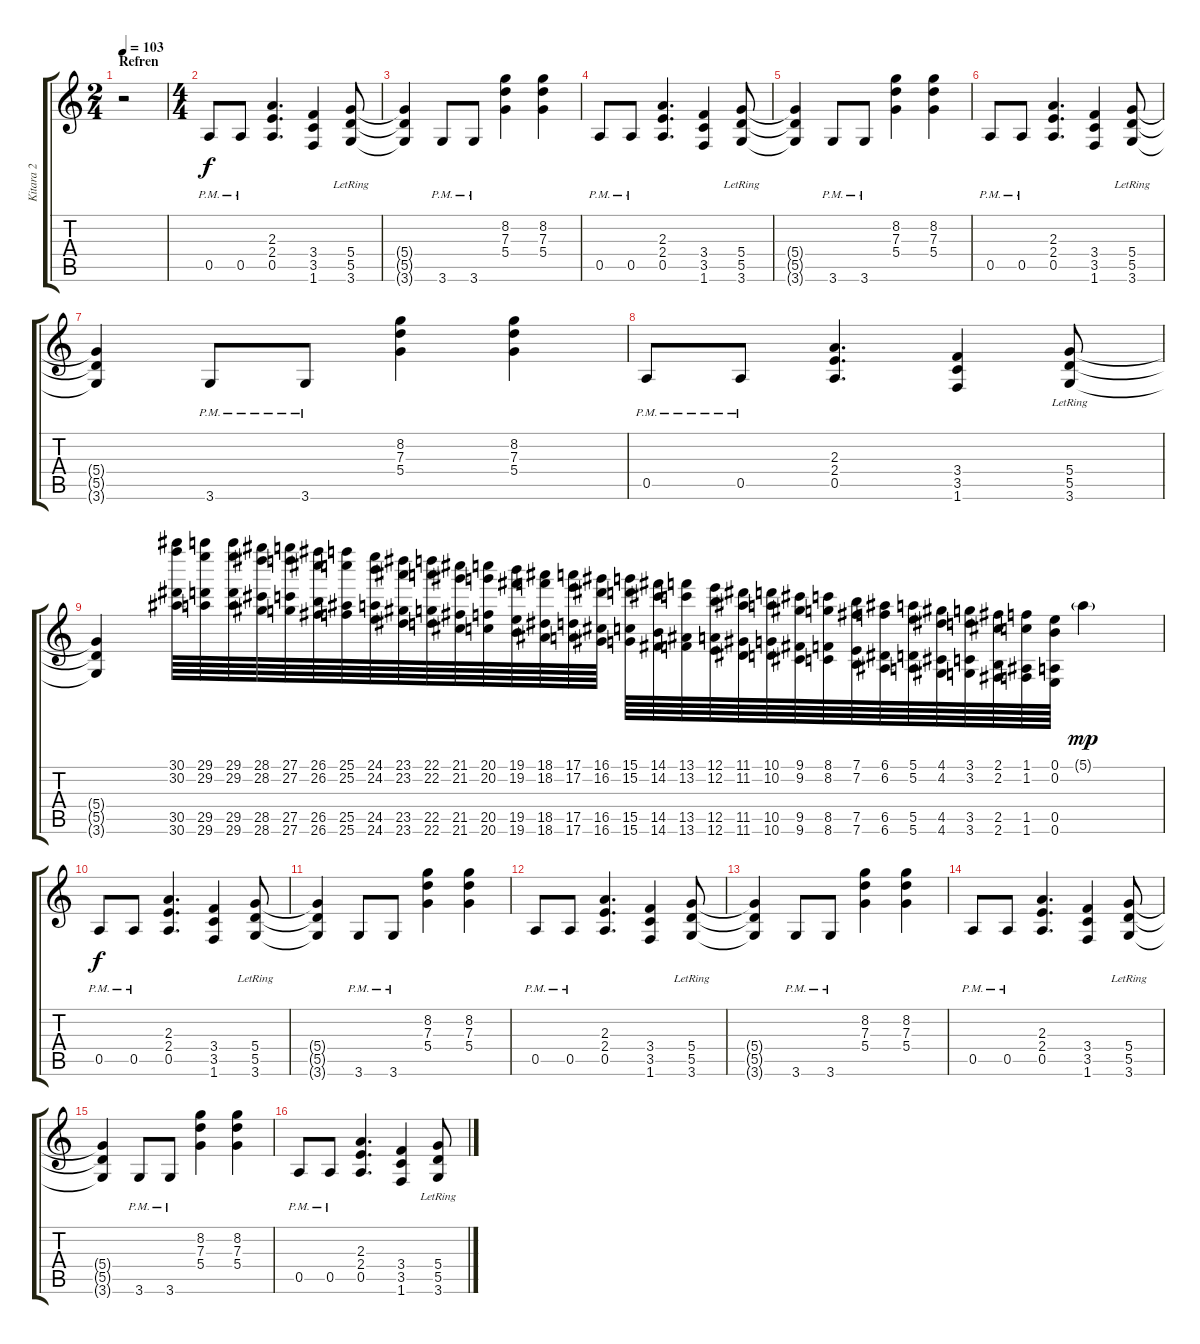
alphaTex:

\track ("Kitara 2" "Kitara 2") {instrument overdrivenguitar}
\staff {score tabs}
\tuning (E4 B3 G3 D3 A2 E2) {hide}
\ts (2 4)
\section ("" "Refren")
\tempo 103
\clef g2
\ks aminor
r.2{dy f} |
\ts (4 4)
0.5{pm}.8 0.5{pm}.8 (2.3 2.4 0.5).4{d} (3.4 3.5 1.6).4 (5.4{lr} 5.5{lr} 3.6{lr}).8 |
(5.4{t} 5.5{t} 3.6{t}).4 3.6{pm}.8 3.6{pm}.8 (8.2 7.3 5.4).4 (8.2 7.3 5.4).4 |
0.5{pm}.8 0.5{pm}.8 (2.3 2.4 0.5).4{d} (3.4 3.5 1.6).4 (5.4{lr} 5.5{lr} 3.6{lr}).8 |
(5.4{t} 5.5{t} 3.6{t}).4 3.6{pm}.8 3.6{pm}.8 (8.2 7.3 5.4).4 (8.2 7.3 5.4).4 |
0.5{pm}.8 0.5{pm}.8 (2.3 2.4 0.5).4{d} (3.4 3.5 1.6).4 (5.4{lr} 5.5{lr} 3.6{lr}).8 |
(5.4{t} 5.5{t} 3.6{t}).4 3.6{pm}.8 3.6{pm}.8 (8.2 7.3 5.4).4 (8.2 7.3 5.4).4 |
0.5{pm}.8 0.5{pm}.8 (2.3 2.4 0.5).4{d} (3.4 3.5 1.6).4 (5.4{lr} 5.5{lr} 3.6{lr}).8 |
(5.4{t} 5.5{t} 3.6{t}).4 (30.1 30.2 30.5 30.6).64 (29.1 29.2 29.5 29.6).64 (29.1 29.2 29.5 29.6).64 (28.1 28.2 28.5 28.6).64 (27.1 27.2 27.5 27.6).64 (26.1 26.2 26.5 26.6).64 (25.1 25.2 25.5 25.6).64 (24.1 24.2 24.5 24.6).64 (23.1 23.2 23.5 23.6).64 (22.1 22.2 22.5 22.6).64 (21.1 21.2 21.5 21.6).64 (20.1 20.2 20.5 20.6).64 (19.1 19.2 19.5 19.6).64 (18.1 18.2 18.5 18.6).64 (17.1 17.2 17.5 17.6).64 (16.1 16.2 16.5 16.6).64 (15.1 15.2 15.5 15.6).64 (14.1 14.2 14.5 14.6).64 (13.1 13.2 13.5 13.6).64 (12.1 12.2 12.5 12.6).64 (11.1 11.2 11.5 11.6).64 (10.1 10.2 10.5 10.6).64 (9.1 9.2 9.5 9.6).64 (8.1 8.2 8.5 8.6).64 (7.1 7.2 7.5 7.6).64 (6.1 6.2 6.5 6.6).64 (5.1 5.2 5.5 5.6).64 (4.1 4.2 4.5 4.6).64 (3.1 3.2 3.5 3.6).64 (2.1 2.2 2.5 2.6).64 (1.1 1.2 1.5 1.6).64 (0.1 0.2 0.5 0.6).64 5.1{g}.4{dy mp} |
0.5{pm}.8{dy f} 0.5{pm}.8 (2.3 2.4 0.5).4{d} (3.4 3.5 1.6).4 (5.4{lr} 5.5{lr} 3.6{lr}).8 |
(5.4{t} 5.5{t} 3.6{t}).4 3.6{pm}.8 3.6{pm}.8 (8.2 7.3 5.4).4 (8.2 7.3 5.4).4 |
0.5{pm}.8 0.5{pm}.8 (2.3 2.4 0.5).4{d} (3.4 3.5 1.6).4 (5.4{lr} 5.5{lr} 3.6{lr}).8 |
(5.4{t} 5.5{t} 3.6{t}).4 3.6{pm}.8 3.6{pm}.8 (8.2 7.3 5.4).4 (8.2 7.3 5.4).4 |
0.5{pm}.8 0.5{pm}.8 (2.3 2.4 0.5).4{d} (3.4 3.5 1.6).4 (5.4{lr} 5.5{lr} 3.6{lr}).8 |
(5.4{t} 5.5{t} 3.6{t}).4 3.6{pm}.8 3.6{pm}.8 (8.2 7.3 5.4).4 (8.2 7.3 5.4).4 |
0.5{pm}.8 0.5{pm}.8 (2.3 2.4 0.5).4{d} (3.4 3.5 1.6).4 (5.4{lr} 5.5{lr} 3.6{lr}).8
